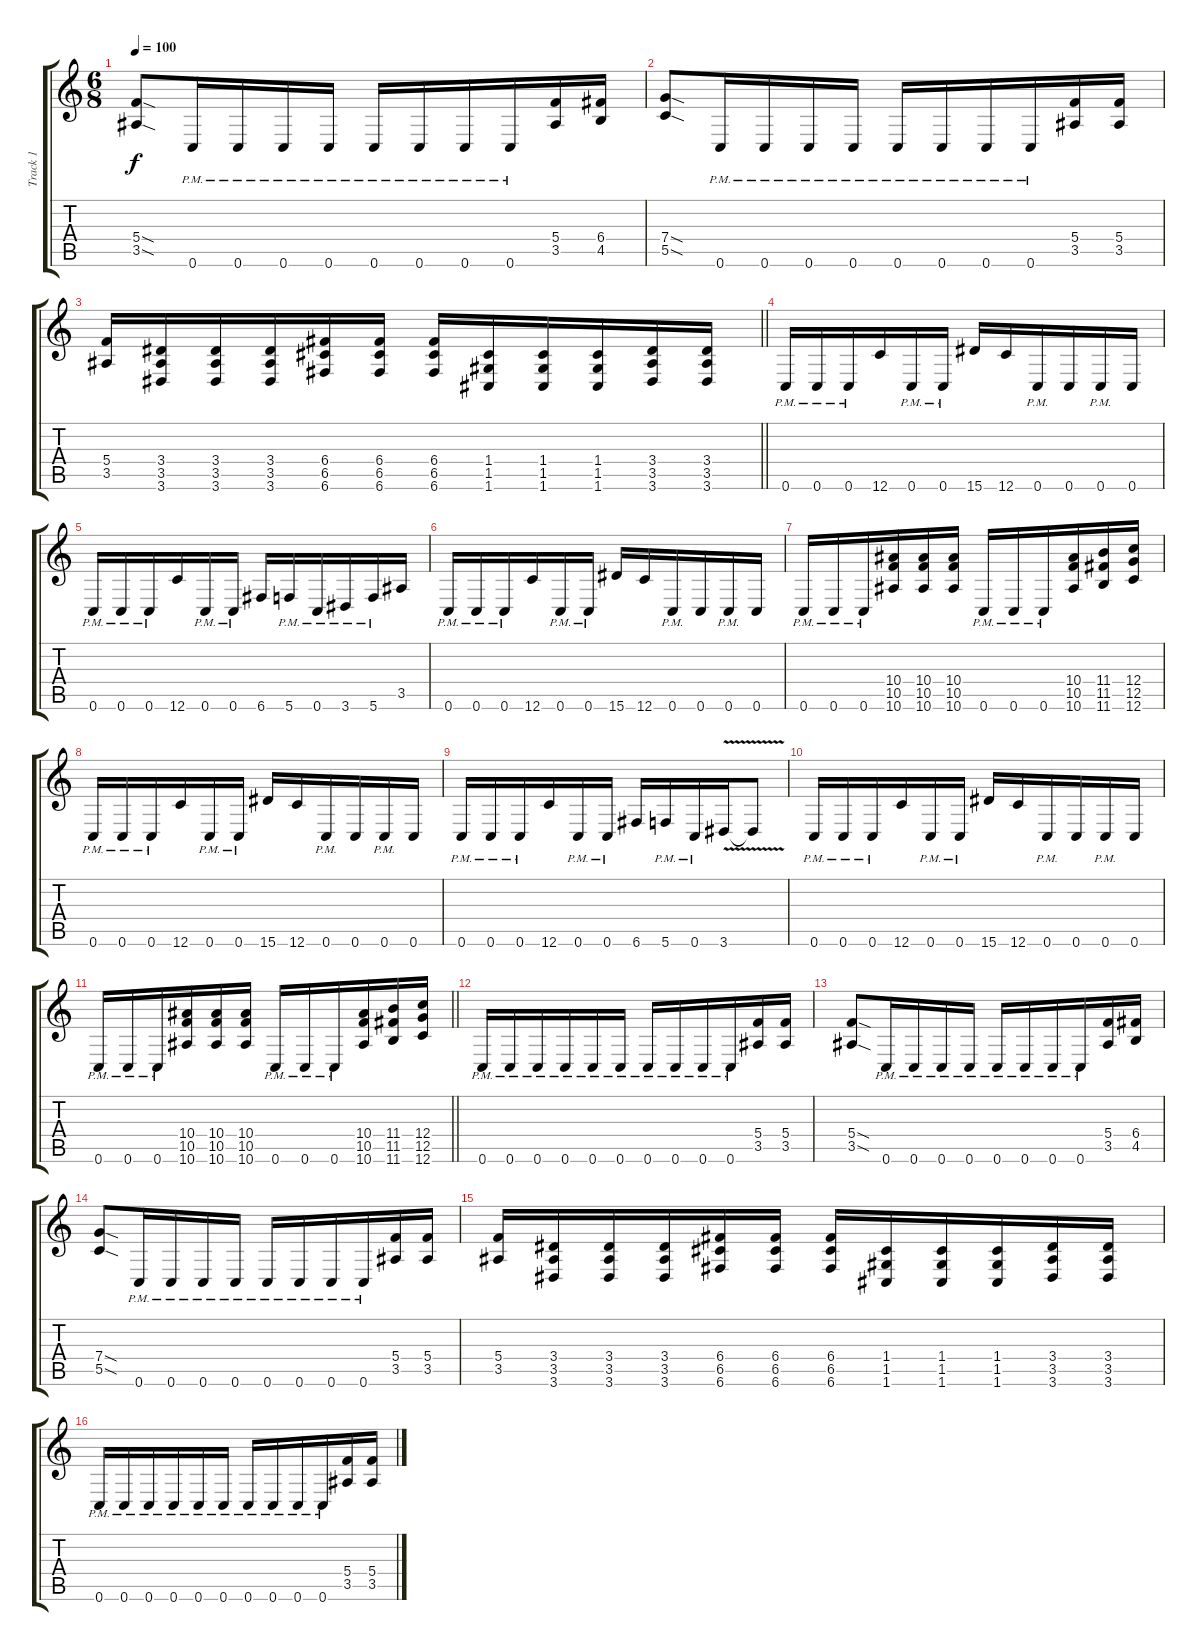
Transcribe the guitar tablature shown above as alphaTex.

\track ("Track 1" "Track 1") {instrument acousticguitarsteel}
\staff {score tabs}
\tuning (D4 A3 F3 C3 G2 C2) {hide}
\ts (6 8)
\tempo 100
\clef g2
\ks c
(5.4{sod} 3.5{sod}).8{dy f} 0.6{pm}.16 0.6{pm}.16 0.6{pm}.16 0.6{pm}.16 0.6{pm}.16 0.6{pm}.16 0.6{pm}.16 0.6{pm}.16 (5.4 3.5).16 (6.4 4.5).16 |
(7.4{sod} 5.5{sod}).8 0.6{pm}.16 0.6{pm}.16 0.6{pm}.16 0.6{pm}.16 0.6{pm}.16 0.6{pm}.16 0.6{pm}.16 0.6{pm}.16 (5.4 3.5).16 (5.4 3.5).16 |
\barLineRight lightlight
(5.4 3.5).16 (3.4 3.5 3.6).16 (3.4 3.5 3.6).16 (3.4 3.5 3.6).16 (6.4 6.5 6.6).16 (6.4 6.5 6.6).16 (6.4 6.5 6.6).16 (1.4 1.5 1.6).16 (1.4 1.5 1.6).16 (1.4 1.5 1.6).16 (3.4 3.5 3.6).16 (3.4 3.5 3.6).16 |
0.6{pm}.16 0.6{pm}.16 0.6{pm}.16 12.6.16 0.6{pm}.16 0.6{pm}.16 15.6.16 12.6.16 0.6{pm}.16 0.6.16 0.6{pm}.16 0.6.16 |
0.6{pm}.16 0.6{pm}.16 0.6{pm}.16 12.6.16 0.6{pm}.16 0.6{pm}.16 6.6.16 5.6{pm}.16 0.6{pm}.16 3.6{pm}.16 5.6{pm}.16 3.5.16 |
0.6{pm}.16 0.6{pm}.16 0.6{pm}.16 12.6.16 0.6{pm}.16 0.6{pm}.16 15.6.16 12.6.16 0.6{pm}.16 0.6.16 0.6{pm}.16 0.6.16 |
0.6{pm}.16 0.6{pm}.16 0.6{pm}.16 (10.4 10.5 10.6).16 (10.4 10.5 10.6).16 (10.4 10.5 10.6).16 0.6{pm}.16 0.6{pm}.16 0.6{pm}.16 (10.4 10.5 10.6).16 (11.4 11.5 11.6).16 (12.4 12.5 12.6).16 |
0.6{pm}.16 0.6{pm}.16 0.6{pm}.16 12.6.16 0.6{pm}.16 0.6{pm}.16 15.6.16 12.6.16 0.6{pm}.16 0.6.16 0.6{pm}.16 0.6.16 |
0.6{pm}.16 0.6{pm}.16 0.6{pm}.16 12.6.16 0.6{pm}.16 0.6{pm}.16 6.6.16 5.6{pm}.16 0.6{pm}.16 3.6{v}.16 3.6{t}.8 |
0.6{pm}.16 0.6{pm}.16 0.6{pm}.16 12.6.16 0.6{pm}.16 0.6{pm}.16 15.6.16 12.6.16 0.6{pm}.16 0.6.16 0.6{pm}.16 0.6.16 |
\barLineRight lightlight
0.6{pm}.16 0.6{pm}.16 0.6{pm}.16 (10.4 10.5 10.6).16 (10.4 10.5 10.6).16 (10.4 10.5 10.6).16 0.6{pm}.16 0.6{pm}.16 0.6{pm}.16 (10.4 10.5 10.6).16 (11.4 11.5 11.6).16 (12.4 12.5 12.6).16 |
0.6{pm}.16 0.6{pm}.16 0.6{pm}.16 0.6{pm}.16 0.6{pm}.16 0.6{pm}.16 0.6{pm}.16 0.6{pm}.16 0.6{pm}.16 0.6{pm}.16 (5.4 3.5).16 (5.4 3.5).16 |
(5.4{sod} 3.5{sod}).8 0.6{pm}.16 0.6{pm}.16 0.6{pm}.16 0.6{pm}.16 0.6{pm}.16 0.6{pm}.16 0.6{pm}.16 0.6{pm}.16 (5.4 3.5).16 (6.4 4.5).16 |
(7.4{sod} 5.5{sod}).8 0.6{pm}.16 0.6{pm}.16 0.6{pm}.16 0.6{pm}.16 0.6{pm}.16 0.6{pm}.16 0.6{pm}.16 0.6{pm}.16 (5.4 3.5).16 (5.4 3.5).16 |
(5.4 3.5).16 (3.4 3.5 3.6).16 (3.4 3.5 3.6).16 (3.4 3.5 3.6).16 (6.4 6.5 6.6).16 (6.4 6.5 6.6).16 (6.4 6.5 6.6).16 (1.4 1.5 1.6).16 (1.4 1.5 1.6).16 (1.4 1.5 1.6).16 (3.4 3.5 3.6).16 (3.4 3.5 3.6).16 |
0.6{pm}.16 0.6{pm}.16 0.6{pm}.16 0.6{pm}.16 0.6{pm}.16 0.6{pm}.16 0.6{pm}.16 0.6{pm}.16 0.6{pm}.16 0.6{pm}.16 (5.4 3.5).16 (5.4 3.5).16
